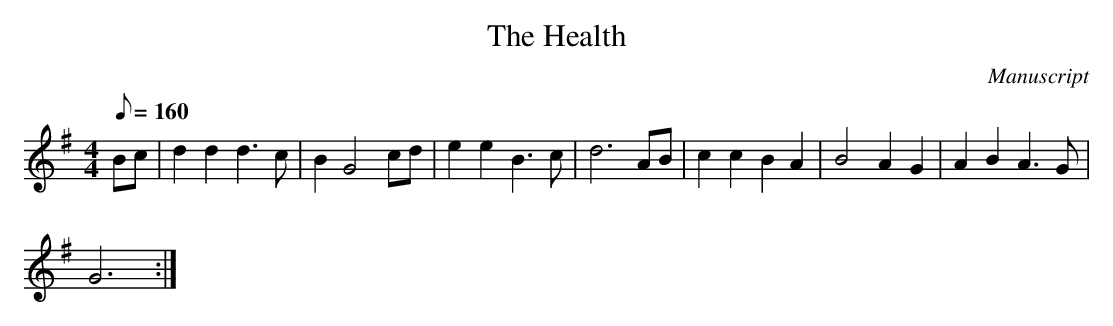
X:1
T:Health, The
M:4/4
L:1/8
Q:160
O:Manuscript
K:G
Bc|d2 d2 d3 c|B2 G4 cd|e2 e2 B3 c|d6 AB|c2 c2 B2 A2|B4 A2 G2|A2 B2 A3 G|
G6:|
